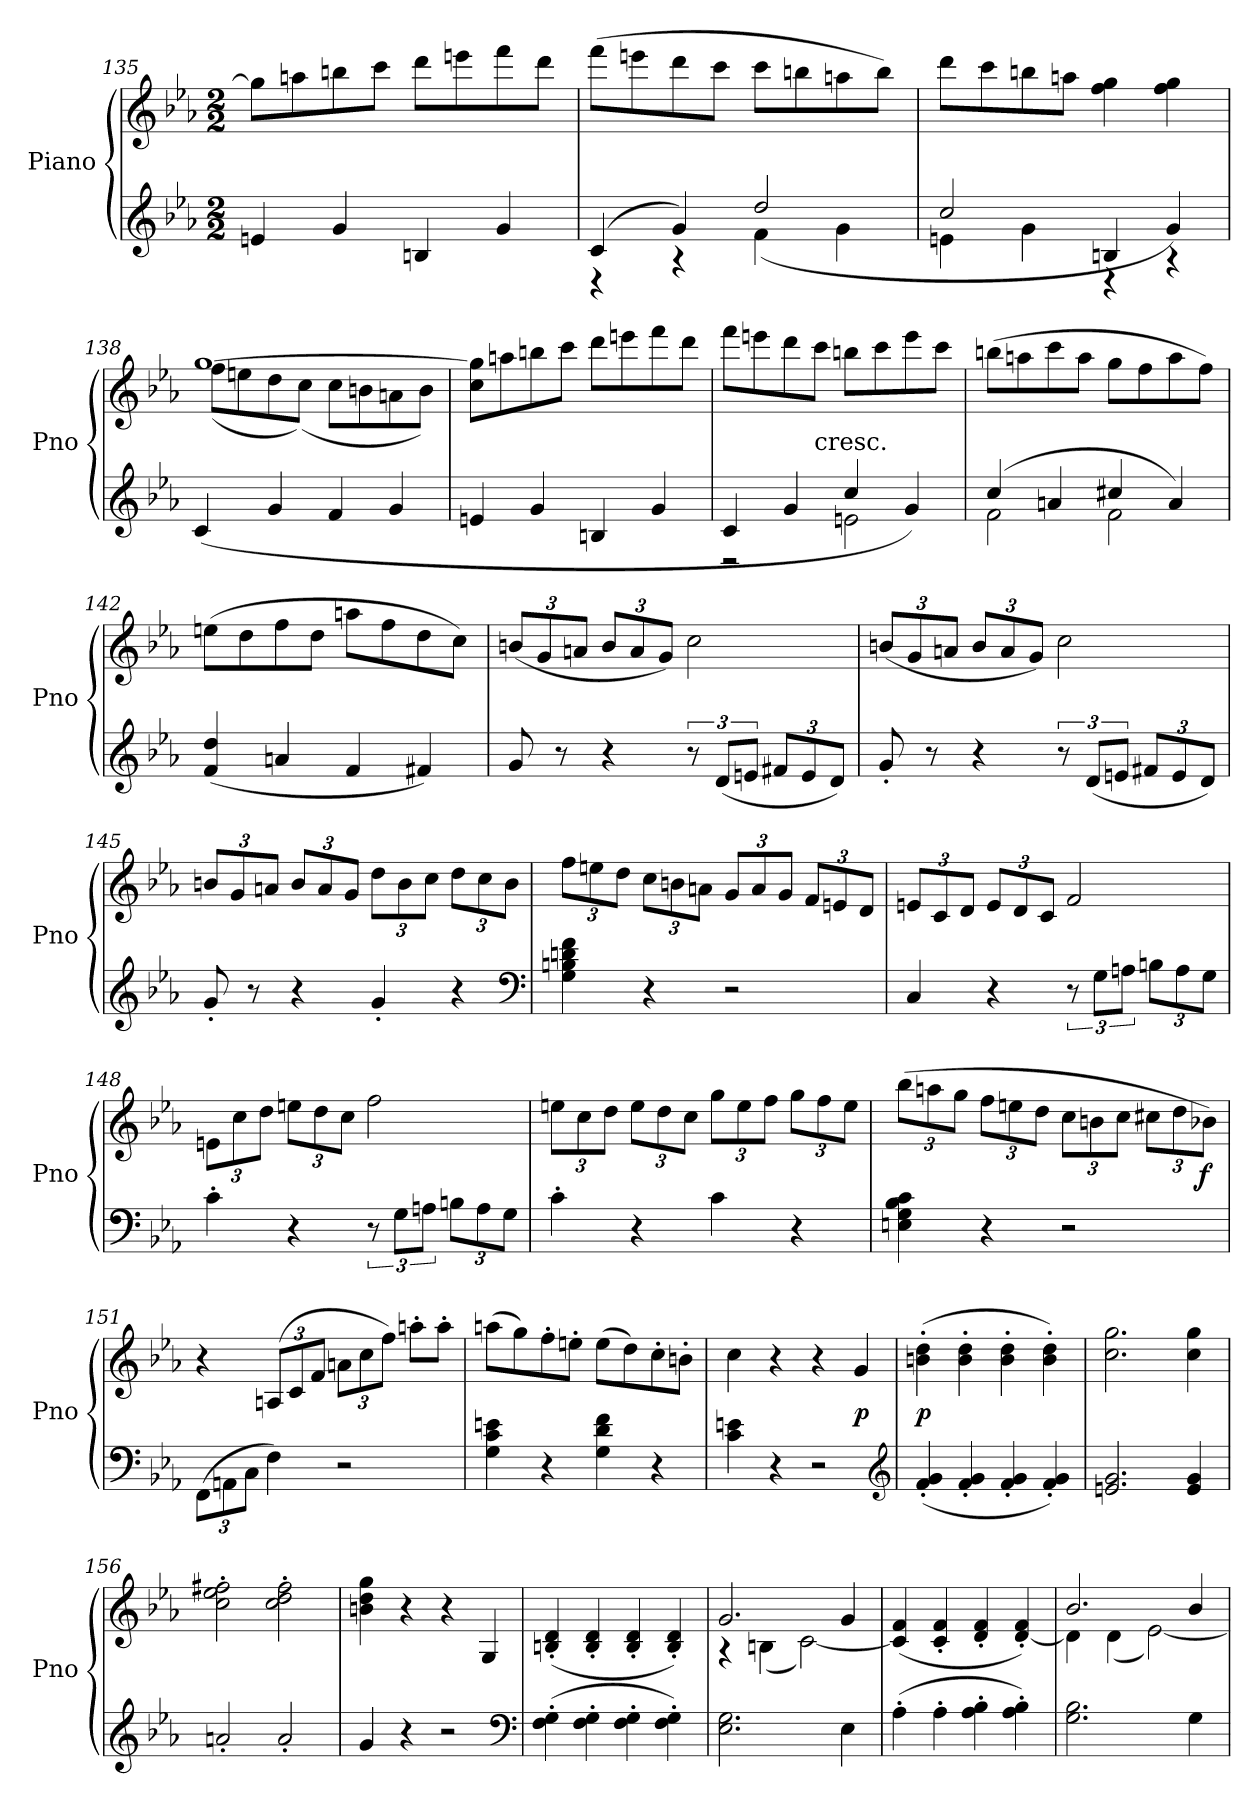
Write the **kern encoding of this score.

**kern	**kern	**dynam
*part1	*part1	*part1
*staff2	*staff1	*staff1/2
*I"Piano	*	*
*I'Pno	*	*
*clefG2	*clefG2	*
*k[b-e-a-]	*k[b-e-a-]	*
*c:	*c:	*
*M2/2	*M2/2	*
=135	=135	=135
4en/	8gg\L]	.
.	8aan\	.
4g/	8bbn\	.
.	8ccc\J	.
4Bn/	8ddd\L	.
.	8eeen\	.
4g/	8fff\	.
.	8ddd\J	.
=136	=136	=136
*^	*	*
(4c/	4r	(8fff\L	.
.	.	8eeen\	.
4g/)	4r	8ddd\	.
.	.	8ccc\J	.
2dd/	(4f\	8ccc\L	.
.	.	8bbn\	.
.	4g\	8aan\	.
.	.	8bb\J)	.
=137	=137	=137	=137
2cc/	4en\	8ddd\L	.
.	.	8ccc\	.
.	4g\	8bbn\	.
.	.	8aan\J	.
4Bn/	4r	4ff\ 4gg\	.
4g/)	4r	4ff\ 4gg\	.
*v	*v	*	*
=138	=138	=138
*	*^	*
(4c/	[1gg	(8ff\L	.
.	.	8een\	.
4g/	.	8dd\	.
.	.	(8cc\J)	.
4f/	.	8cc\L	.
.	.	8bn\	.
4g/	.	8an\	.
.	.	8b\J)	.
*	*v	*v	*
=139	=139	=139
4en/	8cc\ 8gg]\L	.
.	8aan\	.
4g/	8bbn\	.
.	8ccc\J	.
4Bn/	8ddd\L	.
.	8eeen\	.
4g/	8fff\	.
.	8ddd\J	.
=140	=140	=140
*^	*	*
4c/	2r	8fff\L	.
.	.	8eeen\	.
4g/	.	8ddd\	.
!	!	!LO:TX:c:t=cresc.	!
.	.	8ccc\J	.
4cc/	2en\	8bbn\L	.
.	.	8ccc\	.
4g/)	.	8eee\	.
.	.	8ccc\J	.
=141	=141	=141	=141
(4cc/	2f\	(8bbn\L	.
.	.	8aan\	.
4an/	.	8ccc\	.
.	.	8aa\J	.
4cc#X/	2f\	8gg\L	.
.	.	8ff\	.
4a/)	.	8aa\	.
.	.	8ff\J)	.
*v	*v	*	*
=142	=142	=142
(4f/ 4dd/	(8een\L	.
.	8dd\	.
4an/	8ff\	.
.	8dd\J	.
4f/	8aan\L	.
.	8ff\	.
4f#X/)	8dd\	.
.	8cc\J)	.
=143	=143	=143
8g/	(12bn/L	.
.	12g/	.
8r	.	.
.	12an/J	.
4r	12b/L	.
.	12a/	.
.	12g/J)	.
12r	2cc\	.
(12d/L	.	.
12en/J	.	.
12f#X/L	.	.
12e/	.	.
12d/J)	.	.
=144	=144	=144
8g'/	(12bn/L	.
.	12g/	.
8r	.	.
.	12an/J	.
4r	12b/L	.
.	12a/	.
.	12g/J)	.
12r	2cc\	.
(12d/L	.	.
12en/J	.	.
12f#X/L	.	.
12e/	.	.
12d/J)	.	.
=145	=145	=145
8g'/	12bn/L	.
.	12g/	.
8r	.	.
.	12an/J	.
4r	12b/L	.
.	12a/	.
.	12g/J	.
4g'/	12dd\L	.
.	12b\	.
.	12cc\J	.
4r	12dd\L	.
.	12cc\	.
.	12b\J	.
*clefF4	*	*
=146	=146	=146
4G\ 4Bn\ 4dn\ 4f\	12ff\L	.
.	12een\	.
.	12dd\J	.
4r	12cc\L	.
.	12bn\	.
.	12an\J	.
2r	12g/L	.
.	12a/	.
.	12g/J	.
.	12f/L	.
.	12en/	.
.	12d/J	.
=147	=147	=147
4C/	12en/L	.
.	12c/	.
.	12d/J	.
4r	12e/L	.
.	12d/	.
.	12c/J	.
12r	2f/	.
12G\L	.	.
12An\J	.	.
12Bn\L	.	.
12A\	.	.
12G\J	.	.
=148	=148	=148
4c'\	12en\L	.
.	12cc\	.
.	12dd\J	.
4r	12een\L	.
.	12dd\	.
.	12cc\J	.
12r	2ff\	.
12G\L	.	.
12An\J	.	.
12Bn\L	.	.
12A\	.	.
12G\J	.	.
=149	=149	=149
4c'\	12een\L	.
.	12cc\	.
.	12dd\J	.
4r	12ee\L	.
.	12dd\	.
.	12cc\J	.
4c\	12gg\L	.
.	12ee\	.
.	12ff\J	.
4r	12gg\L	.
.	12ff\	.
.	12ee\J	.
=150	=150	=150
4En\ 4G\ 4B-\ 4c\	(12bb-\L	.
.	12aan\	.
.	12gg\J	.
4r	12ff\L	.
.	12een\	.
.	12dd\J	.
2r	12cc\L	.
.	12bn\	.
.	12cc\J	.
.	12cc#X\L	.
.	12dd\	.
.	12b-X\J)	f
=151	=151	=151
(12FF\L	4r	.
12AAn\	.	.
12C\J	.	.
4F\)	(12An/L	.
.	12c/	.
.	12f/J	.
2r	12an\L	.
.	12cc\	.
.	12ff\J)	.
.	8aan'\L	.
.	8aa'\J	.
=152	=152	=152
4G\ 4c\ 4en\	(8aan\L	.
.	8gg\)	.
4r	8ff'\	.
.	8een'\J	.
4G\ 4d\ 4f\	(8ee\L	.
.	8dd\)	.
4r	8cc'\	.
.	8bn'\J	.
=153	=153	=153
4c\ 4en\	4cc\	.
4r	4r	.
2r	4r	.
.	4g/	p
*clefG2	*	*
=154	=154	=154
(4f'/ 4g'/	(4bn'\ 4dd'\	p
4f'/ 4g'/	4b'\ 4dd'\	.
4f'/ 4g'/	4b'\ 4dd'\	.
4f'/ 4g'/)	4b'\ 4dd'\)	.
=155	=155	=155
2.en/ 2.g/	2.cc\ 2.gg\	.
4e/ 4g/	4cc\ 4gg\	.
=156	=156	=156
2an'/	2cc'\ 2ee-'\ 2ff#X'\	.
2a'/	2cc'\ 2dd'\ 2ff#'\	.
=157	=157	=157
4g/	4bn\ 4dd\ 4gg\	.
4r	4r	.
2r	4r	.
.	4G/	.
*clefF4	*	*
=158	=158	=158
(4F'\ 4G'\	(4Bn'/ 4d'/	.
4F'\ 4G'\	4B'/ 4d'/	.
4F'\ 4G'\	4B'/ 4d'/	.
4F'\ 4G'\)	4B'/ 4d'/)	.
=159	=159	=159
*	*^	*
2.E-\ 2.G\	2.g/	4r	.
.	.	(4Bn\	.
.	.	[2c\)	.
4E-\	4g/	.	.
*	*v	*v	*
=160	=160	=160
(4A-'\	(4c]/ 4f/	.
4A-'\	4c'/ 4f'/	.
4A-'\ 4B-'\	4d'/ 4f'/	.
4A-'\ 4B-'\)	[4d'/ 4f'/)	.
=161	=161	=161
*	*^	*
2.G\ 2.B-\	2.b-/	4d\]	.
.	.	(4d\	.
.	.	[2e-\)	.
4G\	4b-/	.	.
*	*v	*v	*
=	=	=
*-	*-	*-
